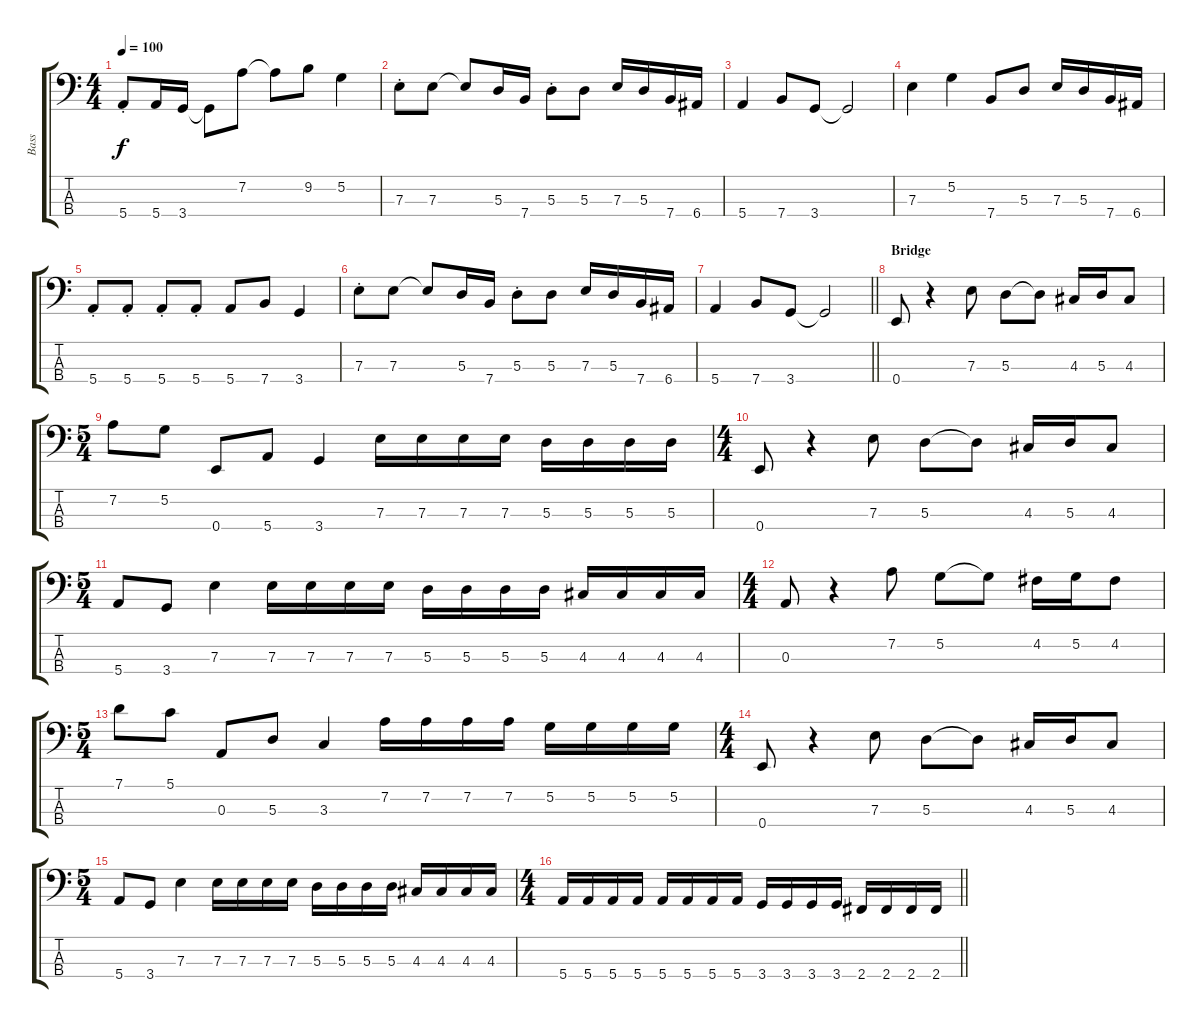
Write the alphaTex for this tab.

\track ("Bass" "Bass") {instrument electricbassfinger}
\staff {score tabs}
\tuning (G2 D2 A1 E1) {hide}
\ts (4 4)
\tempo 100
\clef f4
\ks c
5.4{st}.8{dy f} 5.4.16 3.4.16 3.4{t}.8 7.2.8 7.2{t}.8 9.2.8 5.2.4 |
7.3{st}.8 7.3.8 7.3{t}.8 5.3.16 7.4.16 5.3{st}.8 5.3.8 7.3.16 5.3.16 7.4.16 6.4.16 |
5.4.4 7.4.8 3.4.8 3.4{t}.2 |
7.3.4 5.2.4 7.4.8 5.3.8 7.3.16 5.3.16 7.4.16 6.4.16 |
5.4{st}.8 5.4{st}.8 5.4{st}.8 5.4{st}.8 5.4.8 7.4.8 3.4.4 |
7.3{st}.8 7.3.8 7.3{t}.8 5.3.16 7.4.16 5.3{st}.8 5.3.8 7.3.16 5.3.16 7.4.16 6.4.16 |
\barLineRight lightlight
5.4.4 7.4.8 3.4.8 3.4{t}.2 |
\section ("" "Bridge")
0.4.8 r.4 7.3.8 5.3.8 5.3{t}.8 4.3.16 5.3.16 4.3.8 |
\ts (5 4)
7.2.8 5.2.8 0.4.8 5.4.8 3.4.4 7.3.16 7.3.16 7.3.16 7.3.16 5.3.16 5.3.16 5.3.16 5.3.16 |
\ts (4 4)
0.4.8 r.4 7.3.8 5.3.8 5.3{t}.8 4.3.16 5.3.16 4.3.8 |
\ts (5 4)
5.4.8 3.4.8 7.3.4 7.3.16 7.3.16 7.3.16 7.3.16 5.3.16 5.3.16 5.3.16 5.3.16 4.3.16 4.3.16 4.3.16 4.3.16 |
\ts (4 4)
0.3.8 r.4 7.2.8 5.2.8 5.2{t}.8 4.2.16 5.2.16 4.2.8 |
\ts (5 4)
7.1.8 5.1.8 0.3.8 5.3.8 3.3.4 7.2.16 7.2.16 7.2.16 7.2.16 5.2.16 5.2.16 5.2.16 5.2.16 |
\ts (4 4)
0.4.8 r.4 7.3.8 5.3.8 5.3{t}.8 4.3.16 5.3.16 4.3.8 |
\ts (5 4)
5.4.8 3.4.8 7.3.4 7.3.16 7.3.16 7.3.16 7.3.16 5.3.16 5.3.16 5.3.16 5.3.16 4.3.16 4.3.16 4.3.16 4.3.16 |
\ts (4 4)
\barLineRight lightlight
5.4.16 5.4.16 5.4.16 5.4.16 5.4.16 5.4.16 5.4.16 5.4.16 3.4.16 3.4.16 3.4.16 3.4.16 2.4.16 2.4.16 2.4.16 2.4.16
